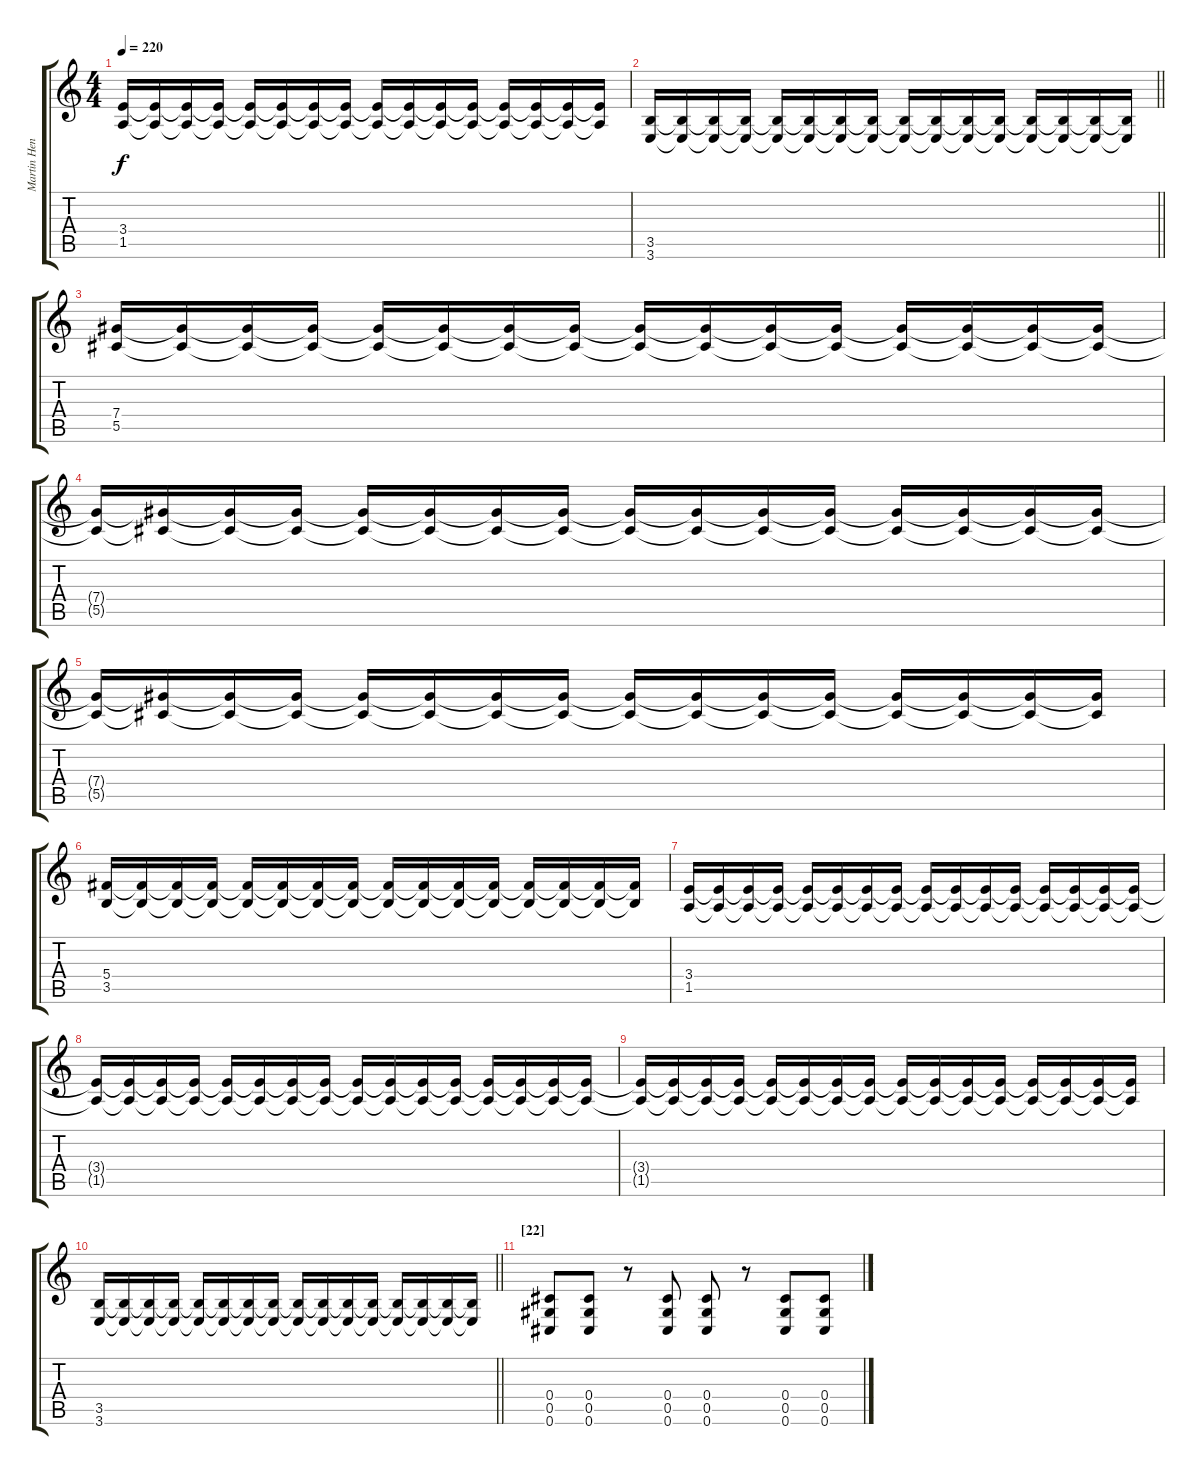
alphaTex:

\track ("Martin Henriksson" "Martin Hen") {instrument overdrivenguitar}
\staff {score tabs}
\tuning (Eb4 Bb3 Gb3 Db3 Ab2 Db2) {hide}
\ts (4 4)
\tempo 220
\clef g2
\ks c
(3.4{t} 1.5{t}).16{dy f} (3.4{t} 1.5{t}).16 (3.4{t} 1.5{t}).16 (3.4{t} 1.5{t}).16 (3.4{t} 1.5{t}).16 (3.4{t} 1.5{t}).16 (3.4{t} 1.5{t}).16 (3.4{t} 1.5{t}).16 (3.4{t} 1.5{t}).16 (3.4{t} 1.5{t}).16 (3.4{t} 1.5{t}).16 (3.4{t} 1.5{t}).16 (3.4{t} 1.5{t}).16 (3.4{t} 1.5{t}).16 (3.4{t} 1.5{t}).16 (3.4{t} 1.5{t}).16 |
\barLineRight lightlight
(3.5 3.6).16 (3.5{t} 3.6{t}).16 (3.5{t} 3.6{t}).16 (3.5{t} 3.6{t}).16 (3.5{t} 3.6{t}).16 (3.5{t} 3.6{t}).16 (3.5{t} 3.6{t}).16 (3.5{t} 3.6{t}).16 (3.5{t} 3.6{t}).16 (3.5{t} 3.6{t}).16 (3.5{t} 3.6{t}).16 (3.5{t} 3.6{t}).16 (3.5{t} 3.6{t}).16 (3.5{t} 3.6{t}).16 (3.5{t} 3.6{t}).16 (3.5{t} 3.6{t}).16 |
(7.4 5.5).16 (7.4{t} 5.5{t}).16 (7.4{t} 5.5{t}).16 (7.4{t} 5.5{t}).16 (7.4{t} 5.5{t}).16 (7.4{t} 5.5{t}).16 (7.4{t} 5.5{t}).16 (7.4{t} 5.5{t}).16 (7.4{t} 5.5{t}).16 (7.4{t} 5.5{t}).16 (7.4{t} 5.5{t}).16 (7.4{t} 5.5{t}).16 (7.4{t} 5.5{t}).16 (7.4{t} 5.5{t}).16 (7.4{t} 5.5{t}).16 (7.4{t} 5.5{t}).16 |
(7.4{t} 5.5{t}).16 (7.4{t} 5.5{t}).16 (7.4{t} 5.5{t}).16 (7.4{t} 5.5{t}).16 (7.4{t} 5.5{t}).16 (7.4{t} 5.5{t}).16 (7.4{t} 5.5{t}).16 (7.4{t} 5.5{t}).16 (7.4{t} 5.5{t}).16 (7.4{t} 5.5{t}).16 (7.4{t} 5.5{t}).16 (7.4{t} 5.5{t}).16 (7.4{t} 5.5{t}).16 (7.4{t} 5.5{t}).16 (7.4{t} 5.5{t}).16 (7.4{t} 5.5{t}).16 |
(7.4{t} 5.5{t}).16 (7.4{t} 5.5{t}).16 (7.4{t} 5.5{t}).16 (7.4{t} 5.5{t}).16 (7.4{t} 5.5{t}).16 (7.4{t} 5.5{t}).16 (7.4{t} 5.5{t}).16 (7.4{t} 5.5{t}).16 (7.4{t} 5.5{t}).16 (7.4{t} 5.5{t}).16 (7.4{t} 5.5{t}).16 (7.4{t} 5.5{t}).16 (7.4{t} 5.5{t}).16 (7.4{t} 5.5{t}).16 (7.4{t} 5.5{t}).16 (7.4{t} 5.5{t}).16 |
(5.4 3.5).16 (5.4{t} 3.5{t}).16 (5.4{t} 3.5{t}).16 (5.4{t} 3.5{t}).16 (5.4{t} 3.5{t}).16 (5.4{t} 3.5{t}).16 (5.4{t} 3.5{t}).16 (5.4{t} 3.5{t}).16 (5.4{t} 3.5{t}).16 (5.4{t} 3.5{t}).16 (5.4{t} 3.5{t}).16 (5.4{t} 3.5{t}).16 (5.4{t} 3.5{t}).16 (5.4{t} 3.5{t}).16 (5.4{t} 3.5{t}).16 (5.4{t} 3.5{t}).16 |
(3.4 1.5).16 (3.4{t} 1.5{t}).16 (3.4{t} 1.5{t}).16 (3.4{t} 1.5{t}).16 (3.4{t} 1.5{t}).16 (3.4{t} 1.5{t}).16 (3.4{t} 1.5{t}).16 (3.4{t} 1.5{t}).16 (3.4{t} 1.5{t}).16 (3.4{t} 1.5{t}).16 (3.4{t} 1.5{t}).16 (3.4{t} 1.5{t}).16 (3.4{t} 1.5{t}).16 (3.4{t} 1.5{t}).16 (3.4{t} 1.5{t}).16 (3.4{t} 1.5{t}).16 |
(3.4{t} 1.5{t}).16 (3.4{t} 1.5{t}).16 (3.4{t} 1.5{t}).16 (3.4{t} 1.5{t}).16 (3.4{t} 1.5{t}).16 (3.4{t} 1.5{t}).16 (3.4{t} 1.5{t}).16 (3.4{t} 1.5{t}).16 (3.4{t} 1.5{t}).16 (3.4{t} 1.5{t}).16 (3.4{t} 1.5{t}).16 (3.4{t} 1.5{t}).16 (3.4{t} 1.5{t}).16 (3.4{t} 1.5{t}).16 (3.4{t} 1.5{t}).16 (3.4{t} 1.5{t}).16 |
(3.4{t} 1.5{t}).16 (3.4{t} 1.5{t}).16 (3.4{t} 1.5{t}).16 (3.4{t} 1.5{t}).16 (3.4{t} 1.5{t}).16 (3.4{t} 1.5{t}).16 (3.4{t} 1.5{t}).16 (3.4{t} 1.5{t}).16 (3.4{t} 1.5{t}).16 (3.4{t} 1.5{t}).16 (3.4{t} 1.5{t}).16 (3.4{t} 1.5{t}).16 (3.4{t} 1.5{t}).16 (3.4{t} 1.5{t}).16 (3.4{t} 1.5{t}).16 (3.4{t} 1.5{t}).16 |
\barLineRight lightlight
(3.5 3.6).16 (3.5{t} 3.6{t}).16 (3.5{t} 3.6{t}).16 (3.5{t} 3.6{t}).16 (3.5{t} 3.6{t}).16 (3.5{t} 3.6{t}).16 (3.5{t} 3.6{t}).16 (3.5{t} 3.6{t}).16 (3.5{t} 3.6{t}).16 (3.5{t} 3.6{t}).16 (3.5{t} 3.6{t}).16 (3.5{t} 3.6{t}).16 (3.5{t} 3.6{t}).16 (3.5{t} 3.6{t}).16 (3.5{t} 3.6{t}).16 (3.5{t} 3.6{t}).16 |
\section ("" "[22]")
(0.4 0.5 0.6).8 (0.4 0.5 0.6).8 r.8 (0.4 0.5 0.6).8 (0.4 0.5 0.6).8 r.8 (0.4 0.5 0.6).8 (0.4 0.5 0.6).8
